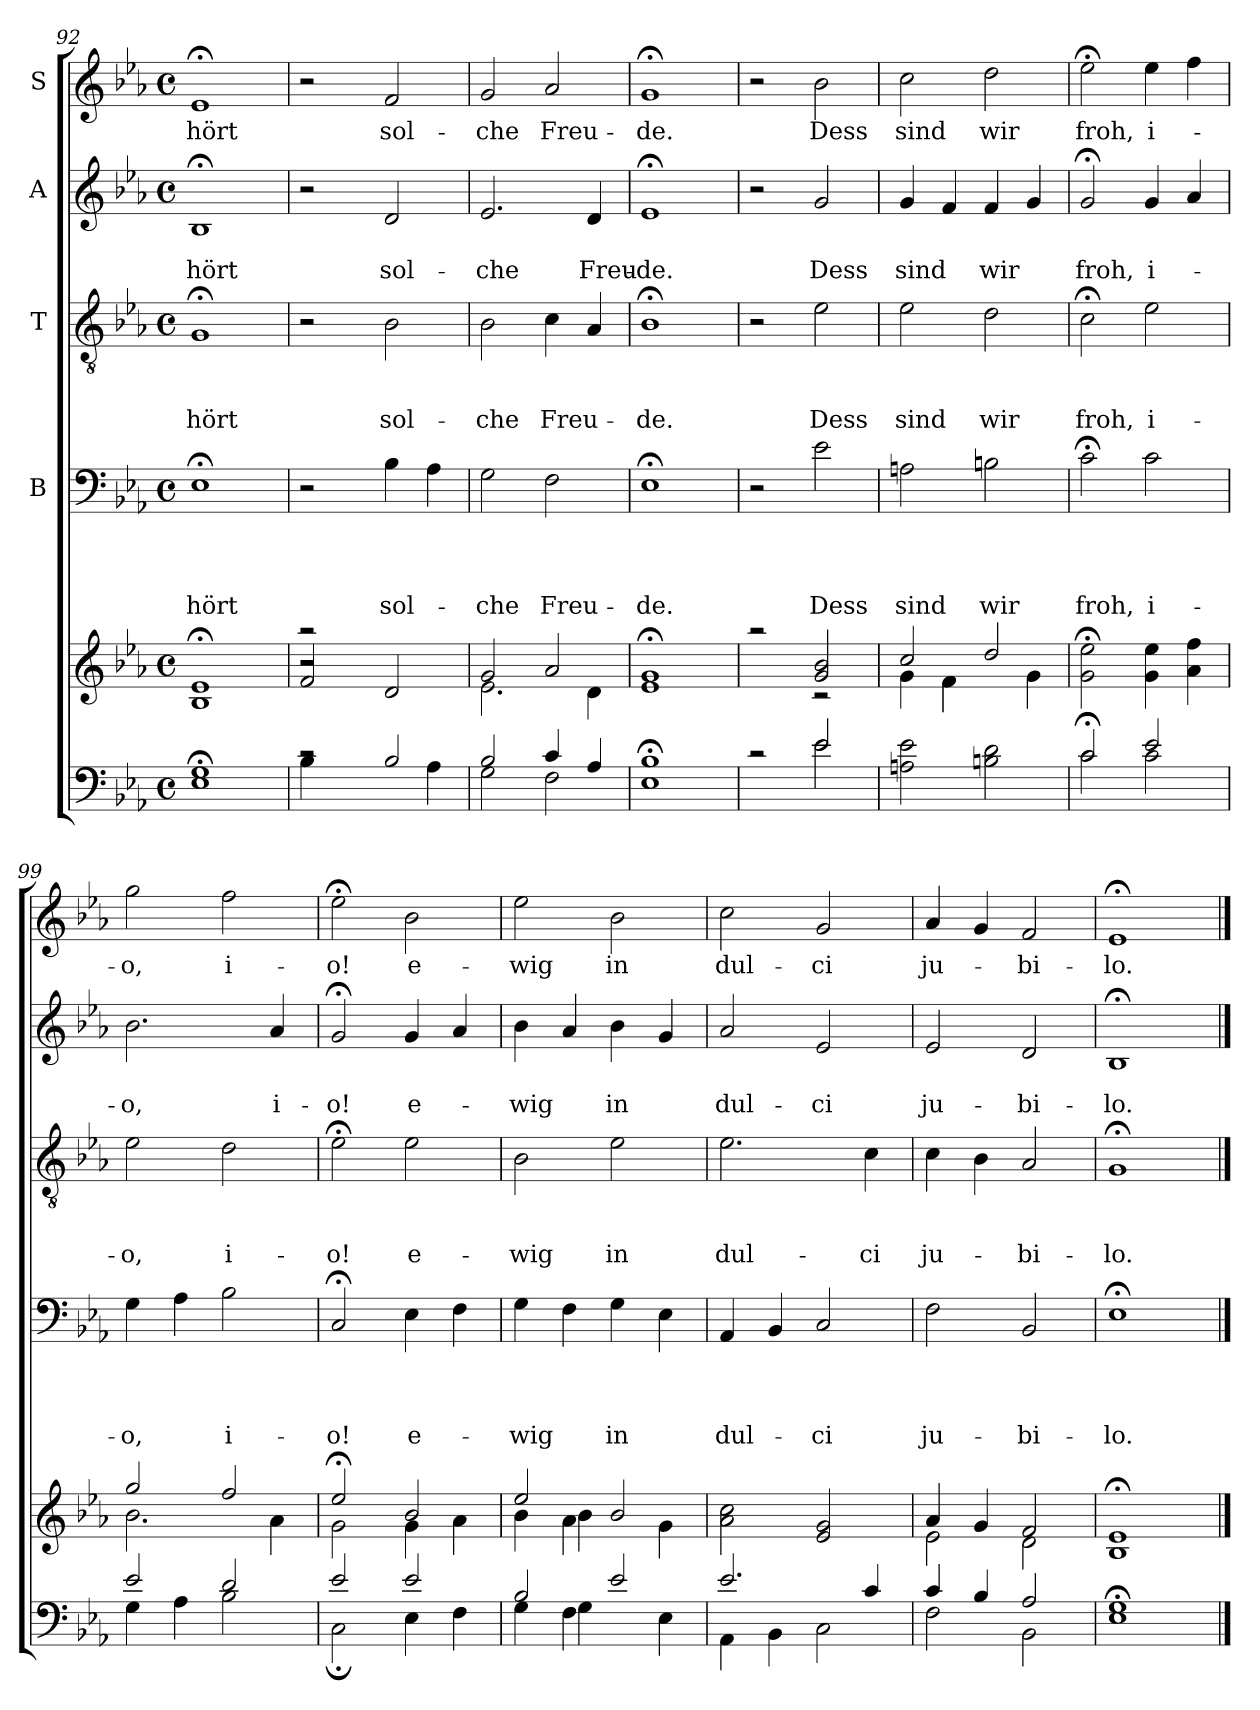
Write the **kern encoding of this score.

**kern	**kern	**kern	**text	**text	**text	**text	**kern	**text	**text	**text	**kern	**text	**text	**kern	**text
*part5	*part5	*part4	*part4	*part4	*part4	*part4	*part3	*part3	*part3	*part3	*part2	*part2	*part2	*part1	*part1
*staff6	*staff5	*staff4	*staff4	*staff4	*staff4	*staff4	*staff3	*staff3	*staff3	*staff3	*staff2	*staff2	*staff2	*staff1	*staff1
*	*	*I"B	*	*	*	*	*I"T	*	*	*	*I"A	*	*	*I"S	*
*clefF4	*clefG2	*clefF4	*	*	*	*	*clefGv2	*	*	*	*clefG2	*	*	*clefG2	*
*k[b-e-a-]	*k[b-e-a-]	*k[b-e-a-]	*	*	*	*	*k[b-e-a-]	*	*	*	*k[b-e-a-]	*	*	*k[b-e-a-]	*
*E-:	*E-:	*E-:	*	*	*	*	*E-:	*	*	*	*E-:	*	*	*E-:	*
*M4/4	*M4/4	*M4/4	*	*	*	*	*M4/4	*	*	*	*M4/4	*	*	*M4/4	*
*met(c)	*met(c)	*met(c)	*	*	*	*	*met(c)	*	*	*	*met(c)	*	*	*met(c)	*
=92	=92	=92	=92	=92	=92	=92	=92	=92	=92	=92	=92	=92	=92	=92	=92
!	!	!	!	!	!	!LO:LY:b	!	!	!	!LO:LY:b	!	!	!LO:LY:b	!	!LO:LY:b
1E-;< 1G;<	1B-; 1e-;	1E-;<	.	.	.	-hört	1G;	.	.	-hört	1B-;	.	-hört	1e-;	-hört
!!LO:PB:g=z
=93	=93	=93	=93	=93	=93	=93	=93	=93	=93	=93	=93	=93	=93	=93	=93
*^	*^	*	*	*	*	*	*	*	*	*	*	*	*	*	*
*	*	*	*^	*	*	*	*	*	*	*	*	*	*	*	*	*	*
2rc	4B-\	2raa	2f/	2r	2r	.	.	.	.	2r	.	.	.	2r	.	.	2r	.
.	2ryy	.	.	.	.	.	.	.	.	.	.	.	.	.	.	.	.	.
!	!	!	!	!	!	!	!	!	!LO:LY:b	!	!	!	!LO:LY:b	!	!	!LO:LY:b	!	!LO:LY:b
2B-/	.	2d/	2ryy	2ryy	4B-\	.	.	.	sol-	2B-\	.	.	sol-	2d/	.	sol-	2f/	sol-
.	4A-\	.	.	.	4A-\	.	.	.	.	.	.	.	.	.	.	.	.	.
*	*	*	*v	*v	*	*	*	*	*	*	*	*	*	*	*	*	*	*
=94	=94	=94	=94	=94	=94	=94	=94	=94	=94	=94	=94	=94	=94	=94	=94	=94	=94
!	!	!	!	!	!	!	!	!LO:LY:b	!	!	!	!LO:LY:b	!	!	!LO:LY:b	!	!LO:LY:b
2G\	2B-/	2g/	2.e-\	2G\	.	.	.	-che	2B-\	.	.	-che	2.e-/	.	-che	2g/	-che
!	!	!	!	!	!	!	!	!LO:LY:b	!	!	!	!LO:LY:b	!	!	!	!	!LO:LY:b
4c/	2F\	2a-/	.	2F\	.	.	.	Freu-	4c\	.	.	Freu-	.	.	.	2a-/	Freu-
!	!	!	!	!	!	!	!	!	!	!	!	!	!	!	!LO:LY:b	!	!
4A-/	.	.	4d\	.	.	.	.	.	4A-/	.	.	.	4d/	.	Freu-	.	.
*v	*v	*	*	*	*	*	*	*	*	*	*	*	*	*	*	*	*
=95	=95	=95	=95	=95	=95	=95	=95	=95	=95	=95	=95	=95	=95	=95	=95	=95
!	!	!	!	!	!	!	!LO:LY:b	!	!	!	!LO:LY:b	!	!	!LO:LY:b	!	!LO:LY:b
*	*v	*v	*	*	*	*	*	*	*	*	*	*	*	*	*	*
1E-;< 1B-;<	1e-; 1g;	1E-;<	.	.	.	-de.	1B-;<	.	.	-de.	1e-;	.	-de.	1g;	-de.
=96	=96	=96	=96	=96	=96	=96	=96	=96	=96	=96	=96	=96	=96	=96	=96
*^	*^	*	*	*	*	*	*	*	*	*	*	*	*	*	*
2rc	2ryy	2raa	2ryy	2r	.	.	.	.	2r	.	.	.	2r	.	.	2r	.
!	!	!	!	!	!	!	!	!LO:LY:b	!	!	!	!LO:LY:b	!	!	!LO:LY:b	!	!LO:LY:b
2e-\	2e-/	2g/ 2b-/	2rc	2e-\	.	.	.	Dess	2e-\	.	.	Dess	2g/	.	Dess	2b-\	Dess
=97	=97	=97	=97	=97	=97	=97	=97	=97	=97	=97	=97	=97	=97	=97	=97	=97	=97
*	*	*	*^	*	*	*	*	*	*	*	*	*	*	*	*	*	*
!	!	!	!	!	!	!	!	!	!LO:LY:b	!	!	!	!LO:LY:b	!	!	!LO:LY:b	!	!LO:LY:b
*v	*v	*	*	*	*	*	*	*	*	*	*	*	*	*	*	*	*	*
2An\ 2e-\	2cc/	4g\	4ryy	2An\	.	.	.	sind	2e-\	.	.	sind	4g/	.	sind	2cc\	sind
.	.	4f\	4f\	.	.	.	.	.	.	.	.	.	4f/	.	.	.	.
!	!	!	!	!	!	!	!	!LO:LY:b	!	!	!	!LO:LY:b	!	!	!LO:LY:b	!	!LO:LY:b
2Bn\ 2d\	2ryy	2dd/	4ryy	2Bn\	.	.	.	wir	2d\	.	.	wir	4f/	.	wir	2dd\	wir
.	.	.	4g\	.	.	.	.	.	.	.	.	.	4g/	.	.	.	.
=98	=98	=98	=98	=98	=98	=98	=98	=98	=98	=98	=98	=98	=98	=98	=98	=98	=98
*^	*	*	*	*	*	*	*	*	*	*	*	*	*	*	*	*	*
!	!	!	!	!	!	!	!	!	!LO:LY:b	!	!	!	!LO:LY:b	!	!	!LO:LY:b	!	!LO:LY:b
*	*	*v	*v	*v	*	*	*	*	*	*	*	*	*	*	*	*	*	*
2c;</	2c\	2g\;< 2ee-\;<	2c;<\	.	.	.	froh,	2c;<\	.	.	froh,	2g;/	.	froh,	2ee-;<\	froh,
!	!	!	!	!	!	!	!LO:LY:b	!	!	!	!LO:LY:b	!	!	!LO:LY:b:rj	!	!LO:LY:b:rj
2e-/	2c\	4g\ 4ee-\	2c\	.	.	.	i-	2e-\	.	.	i-	4g/	.	i-	4ee-\	i-
.	.	4a-\ 4ff\	.	.	.	.	.	.	.	.	.	4a-/	.	.	4ff\	.
!!LO:LB:g=z
=99	=99	=99	=99	=99	=99	=99	=99	=99	=99	=99	=99	=99	=99	=99	=99	=99
*	*	*^	*	*	*	*	*	*	*	*	*	*	*	*	*	*
!	!	!	!	!	!	!	!	!LO:LY:b	!	!	!	!LO:LY:b	!	!	!LO:LY:b	!	!LO:LY:b
2e-/	4G\	2.b-\	2gg/	4G\	.	.	.	-o,	2e-\	.	.	-o,	2.b-\	.	-o,	2gg\	-o,
.	4A-\	.	.	4A-\	.	.	.	.	.	.	.	.	.	.	.	.	.
!	!	!	!	!	!	!	!	!LO:LY:b	!	!	!	!LO:LY:b	!	!	!	!	!LO:LY:b
2B-\	2d/	.	2ff/	2B-\	.	.	.	i-	2d\	.	.	i-	.	.	.	2ff\	i-
!	!	!	!	!	!	!	!	!	!	!	!	!	!	!	!LO:LY:b	!	!
.	.	4a-\	.	.	.	.	.	.	.	.	.	.	4a-/	.	i-	.	.
=100	=100	=100	=100	=100	=100	=100	=100	=100	=100	=100	=100	=100	=100	=100	=100	=100	=100
!	!	!	!	!	!	!	!	!LO:LY:b	!	!	!	!LO:LY:b	!	!	!LO:LY:b	!	!LO:LY:b
2C\	2e-;</	2ee-;</	2g\	2C;/	.	.	.	-o!	2e-;<\	.	.	-o!	2g;/	.	-o!	2ee-;<\	-o!
!	!	!	!	!	!	!	!	!LO:LY:b:rj	!	!	!	!LO:LY:b	!	!	!LO:LY:b:rj	!	!LO:LY:b
4E-\	2e-/	4g\	2b-/	4E-\	.	.	.	e-	2e-\	.	.	e-	4g/	.	e-	2b-\	e-
4F\	.	4a-\	.	4F\	.	.	.	.	.	.	.	.	4a-/	.	.	.	.
=101	=101	=101	=101	=101	=101	=101	=101	=101	=101	=101	=101	=101	=101	=101	=101	=101	=101
*	*^	*	*^	*	*	*	*	*	*	*	*	*	*	*	*	*	*
!	!	!	!	!	!	!	!	!	!	!LO:LY:b	!	!	!	!LO:LY:b	!	!	!LO:LY:b	!	!LO:LY:b
2B-/	4G\	4ryy	2ee-/	4b-\	4ryy	4G\	.	.	.	-wig	2B-\	.	.	-wig	4b-\	.	-wig	2ee-\	-wig
.	4F\	4G\	.	4a-\	4b-\	4F\	.	.	.	.	.	.	.	.	4a-/	.	.	.	.
!	!	!	!	!	!	!	!	!	!	!LO:LY:b	!	!	!	!LO:LY:b	!	!	!LO:LY:b	!	!LO:LY:b
2ryy	2e-/	4ryy	2ryy	2b-/	4ryy	4G\	.	.	.	in	2e-\	.	.	in	4b-\	.	in	2b-\	in
.	.	4E-\	.	.	4g\	4E-\	.	.	.	.	.	.	.	.	4g/	.	.	.	.
=102	=102	=102	=102	=102	=102	=102	=102	=102	=102	=102	=102	=102	=102	=102	=102	=102	=102	=102	=102
!	!	!	!	!	!	!	!	!	!	!LO:LY:b	!	!	!	!LO:LY:b	!	!	!LO:LY:b	!	!LO:LY:b
*	*v	*v	*	*	*	*	*	*	*	*	*	*	*	*	*	*	*	*	*
*	*	*v	*v	*v	*	*	*	*	*	*	*	*	*	*	*	*	*	*
2.e-/	4AA-\	2a-\ 2cc\	4AA-/	.	.	.	dul-	2.e-\	.	.	dul-	2a-/	.	dul-	2cc\	dul-
.	4BB-\	.	4BB-/	.	.	.	.	.	.	.	.	.	.	.	.	.
!	!	!	!	!	!	!	!LO:LY:b	!	!	!	!	!	!	!LO:LY:b	!	!LO:LY:b
.	2C\	2e-/ 2g/	2C/	.	.	.	-ci	.	.	.	.	2e-/	.	-ci	2g/	-ci
!	!	!	!	!	!	!	!	!	!	!	!LO:LY:b	!	!	!	!	!
4c/	.	.	.	.	.	.	.	4c\	.	.	-ci	.	.	.	.	.
=103	=103	=103	=103	=103	=103	=103	=103	=103	=103	=103	=103	=103	=103	=103	=103	=103
*	*	*^	*	*	*	*	*	*	*	*	*	*	*	*	*	*
!	!	!	!	!	!	!	!	!LO:LY:b	!	!	!	!LO:LY:b	!	!	!LO:LY:b	!	!LO:LY:b
2F\	4c/	2e-\	4a-/	2F\	.	.	.	ju-	4c\	.	.	ju-	2e-/	.	ju-	4a-/	ju-
.	4B-/	.	4g/	.	.	.	.	.	4B-\	.	.	.	.	.	.	4g/	.
!	!	!	!	!	!	!	!	!LO:LY:b	!	!	!	!LO:LY:b	!	!	!LO:LY:b	!	!LO:LY:b
2BB-\	2A-/	2d\	2f/	2BB-/	.	.	.	-bi-	2A-/	.	.	-bi-	2d/	.	-bi-	2f/	-bi-
=104	=104	=104	=104	=104	=104	=104	=104	=104	=104	=104	=104	=104	=104	=104	=104	=104	=104
!	!	!	!	!	!	!	!	!LO:LY:b	!	!	!	!LO:LY:b	!	!	!LO:LY:b	!	!LO:LY:b
*v	*v	*	*	*	*	*	*	*	*	*	*	*	*	*	*	*	*
*	*v	*v	*	*	*	*	*	*	*	*	*	*	*	*	*	*
1E-;< 1G;<	1B-; 1e-;	1E-;<	.	.	.	-lo.	1G;	.	.	-lo.	1B-;	.	-lo.	1e-;	-lo.
==	==	==	==	==	==	==	==	==	==	==	==	==	==	==	==
*-	*-	*-	*-	*-	*-	*-	*-	*-	*-	*-	*-	*-	*-	*-	*-
